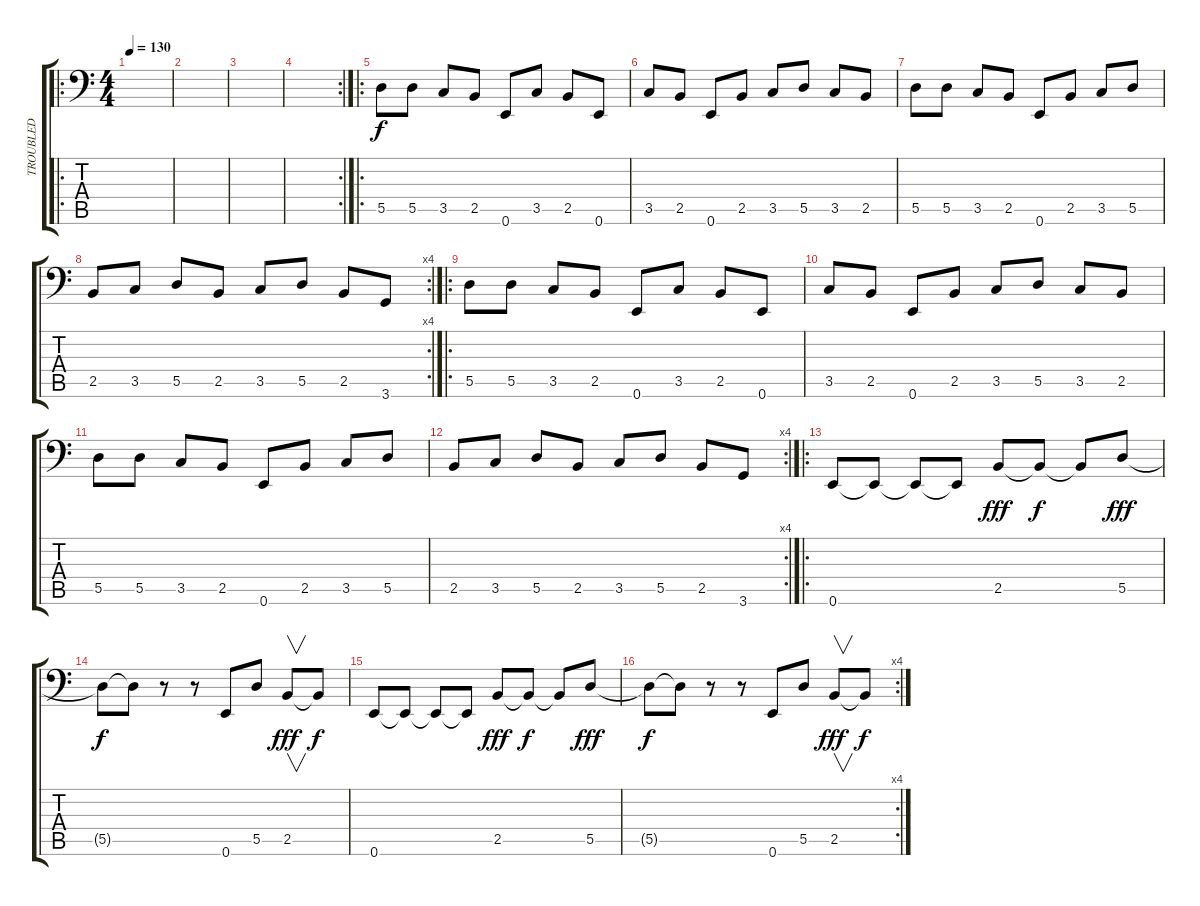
\track ("TROUBLED" "TROUBLED") {instrument electricbasspick}
\staff {score tabs}
\tuning (E3 B2 G2 D2 A1 E1) {hide}
\ro
\ts (4 4)
\tempo 130
\clef f4
\ks c
|
|
|
\rc 2
|
\ro
5.5.8 5.5.8 3.5.8 2.5.8 0.6.8 3.5.8 2.5.8 0.6.8 |
3.5.8 2.5.8 0.6.8 2.5.8 3.5.8 5.5.8 3.5.8 2.5.8 |
5.5.8 5.5.8 3.5.8 2.5.8 0.6.8 2.5.8 3.5.8 5.5.8 |
\rc 4
2.5.8 3.5.8 5.5.8 2.5.8 3.5.8 5.5.8 2.5.8 3.6.8 |
\ro
5.5.8 5.5.8 3.5.8 2.5.8 0.6.8 3.5.8 2.5.8 0.6.8 |
3.5.8 2.5.8 0.6.8 2.5.8 3.5.8 5.5.8 3.5.8 2.5.8 |
5.5.8 5.5.8 3.5.8 2.5.8 0.6.8 2.5.8 3.5.8 5.5.8 |
\rc 4
2.5.8 3.5.8 5.5.8 2.5.8 3.5.8 5.5.8 2.5.8 3.6.8 |
\ro
0.6.8 0.6{t}.8 0.6{t}.8 0.6{t}.8 2.5.8{dy fff} 2.5{t}.8{dy f} 2.5{t}.8 5.5.8{dy fff} |
5.5{t}.8{dy f} 5.5{t}.8 r.8 r.8 0.6.8 5.5.8 2.5.8{v dy fff} 2.5{t}.8{dy f} |
0.6.8 0.6{t}.8 0.6{t}.8 0.6{t}.8 2.5.8{dy fff} 2.5{t}.8{dy f} 2.5{t}.8 5.5.8{dy fff} |
\rc 4
5.5{t}.8{dy f} 5.5{t}.8 r.8 r.8 0.6.8 5.5.8 2.5.8{v dy fff} 2.5{t}.8{dy f}
